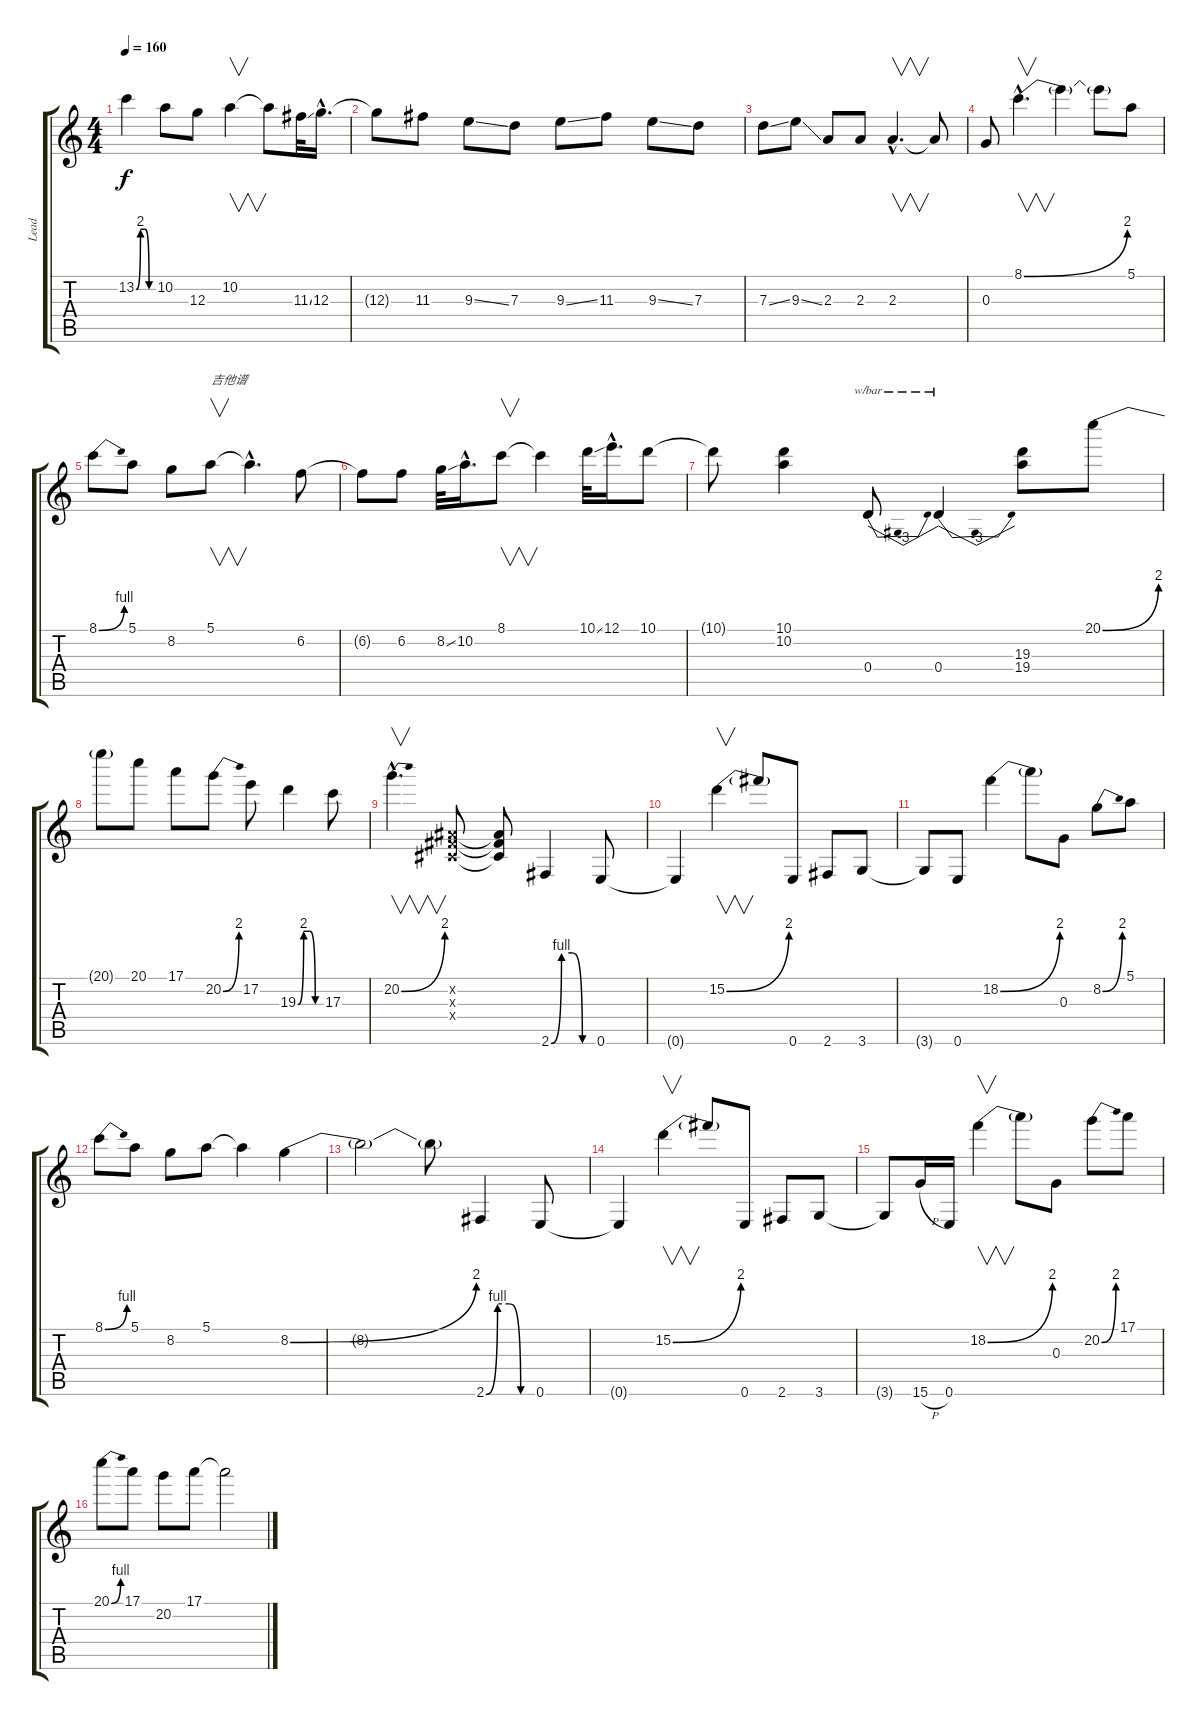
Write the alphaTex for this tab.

\track ("Lead" "Lead") {instrument distortionguitar}
\staff {score tabs}
\tuning (E4 B3 G3 D3 A2 E2) {hide}
\ts (4 4)
\tempo 160
\clef g2
\ks c
13.2{be (custom 0 0 15 8 30 8 45 0 60 0)}.4{dy f} 10.2.8 12.3.8 10.2.4{v} 10.2{t}.8 11.3{ss}.32 12.3{hac}.16{d} |
12.3{t}.8 11.3.8 9.3{ss}.8 7.3.8 9.3{ss}.8 11.3.8 9.3{ss}.8 7.3.8 |
7.3{ss}.8 9.3{ss}.8 2.3.8 2.3.8 2.3{hac}.4{v d} 2.3{t}.8 |
0.3.8 8.1{be (bend 0 0 60 8) hac}.4{v d} 8.1{t}.4 8.1{t}.8 5.1.8 |
8.1{be (bend 0 0 60 4)}.8 5.1.8 8.2.8 5.1.8{v txt "吉他谱"} 5.1{hac t}.4{d} 6.2.8 |
6.2{t}.8 6.2.8 8.2{ss}.32 10.2{hac}.16{d} 8.1.8{v} 8.1{t}.4 10.1{ss}.32 12.1{hac}.16{d} 10.1.8 |
10.1{t}.8 (10.1 10.2).4 0.4.8{tbe (dip default 0 0 30 -12 60 0)} 0.4.4{tbe (dip default 0 0 30 -12 60 0)} (19.3 19.4).8 20.1{be (bend 0 0 60 8)}.8 |
20.1{t}.8 20.1.8 17.1.8 20.2{be (bend 0 0 60 8)}.8 17.2.8 19.3{be (custom 0 0 15 8 30 8 45 0 60 0)}.4 17.3.8 |
20.2{be (bend 0 0 60 8) hac}.4{v d} (-1.2{x} -1.3{x} -1.4{x}).8 (-1.2{t} -1.3{t} -1.4{t}).8 2.6{be (custom 0 0 15 4 30 4 45 0 60 0)}.4 0.6.8 |
0.6{t}.4 15.2{be (bend 0 0 60 8)}.4{v} 15.2{t}.8 0.6.8 2.6.8 3.6.8 |
3.6{t}.8 0.6.8 18.2{be (bend 0 0 60 8)}.4 18.2{t}.8 0.3.8 8.2{be (bend 0 0 60 8)}.8 5.1.8 |
8.1{be (bend 0 0 60 4)}.8 5.1.8 8.2.8 5.1.8 5.1{t}.4 8.2{be (bend 0 0 60 8)}.4 |
8.2{t}.2 8.2{t}.8 2.6{be (custom 0 0 15 4 30 4 45 0 60 0)}.4 0.6.8 |
0.6{t}.4 15.2{be (bend 0 0 60 8)}.4{v} 15.2{t}.8 0.6.8 2.6.8 3.6.8 |
3.6{t}.8 15.6{h}.16 0.6.16 18.2{be (bend 0 0 60 8)}.4{v} 18.2{t}.8 0.3.8 20.2{be (bend 0 0 60 8)}.8 17.1.8 |
20.1{be (bend 0 0 60 4)}.8 17.1.8 20.2.8 17.1.8 17.1{t}.2
